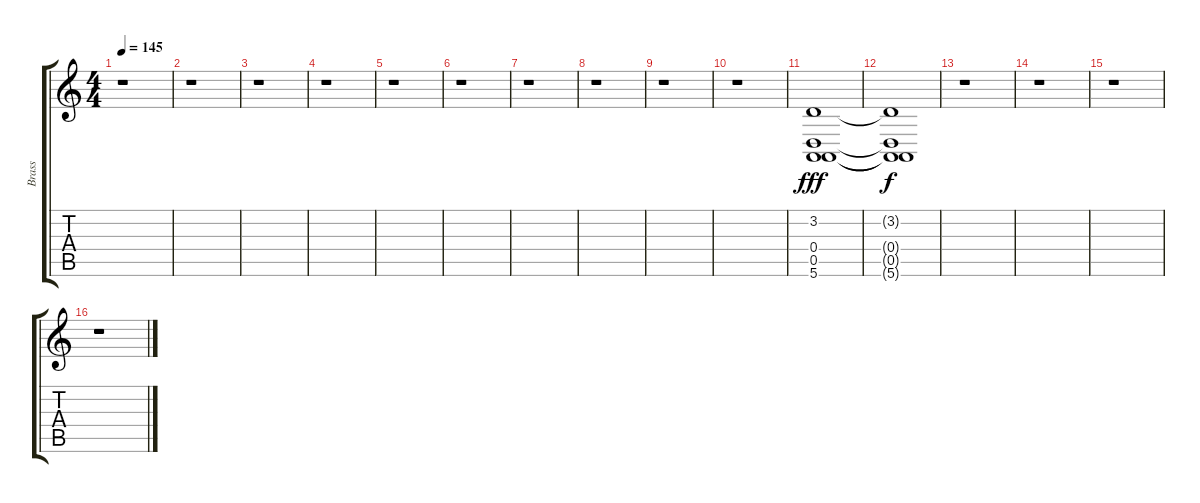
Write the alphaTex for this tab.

\track ("Brass" "Brass") {instrument brasssection}
\staff {score tabs}
\tuning (E4 B3 G3 D3 A2 E2) {hide}
\ts (4 4)
\tempo 145
\clef g2
\ks c
r.1{dy f} |
r.1 |
r.1 |
r.1 |
r.1 |
r.1 |
r.1 |
r.1 |
r.1 |
r.1 |
(3.2 0.4 0.5 5.6).1{dy fff} |
(3.2{t} 0.4{t} 0.5{t} 5.6{t}).1{dy f} |
r.1 |
r.1 |
r.1 |
r.1
